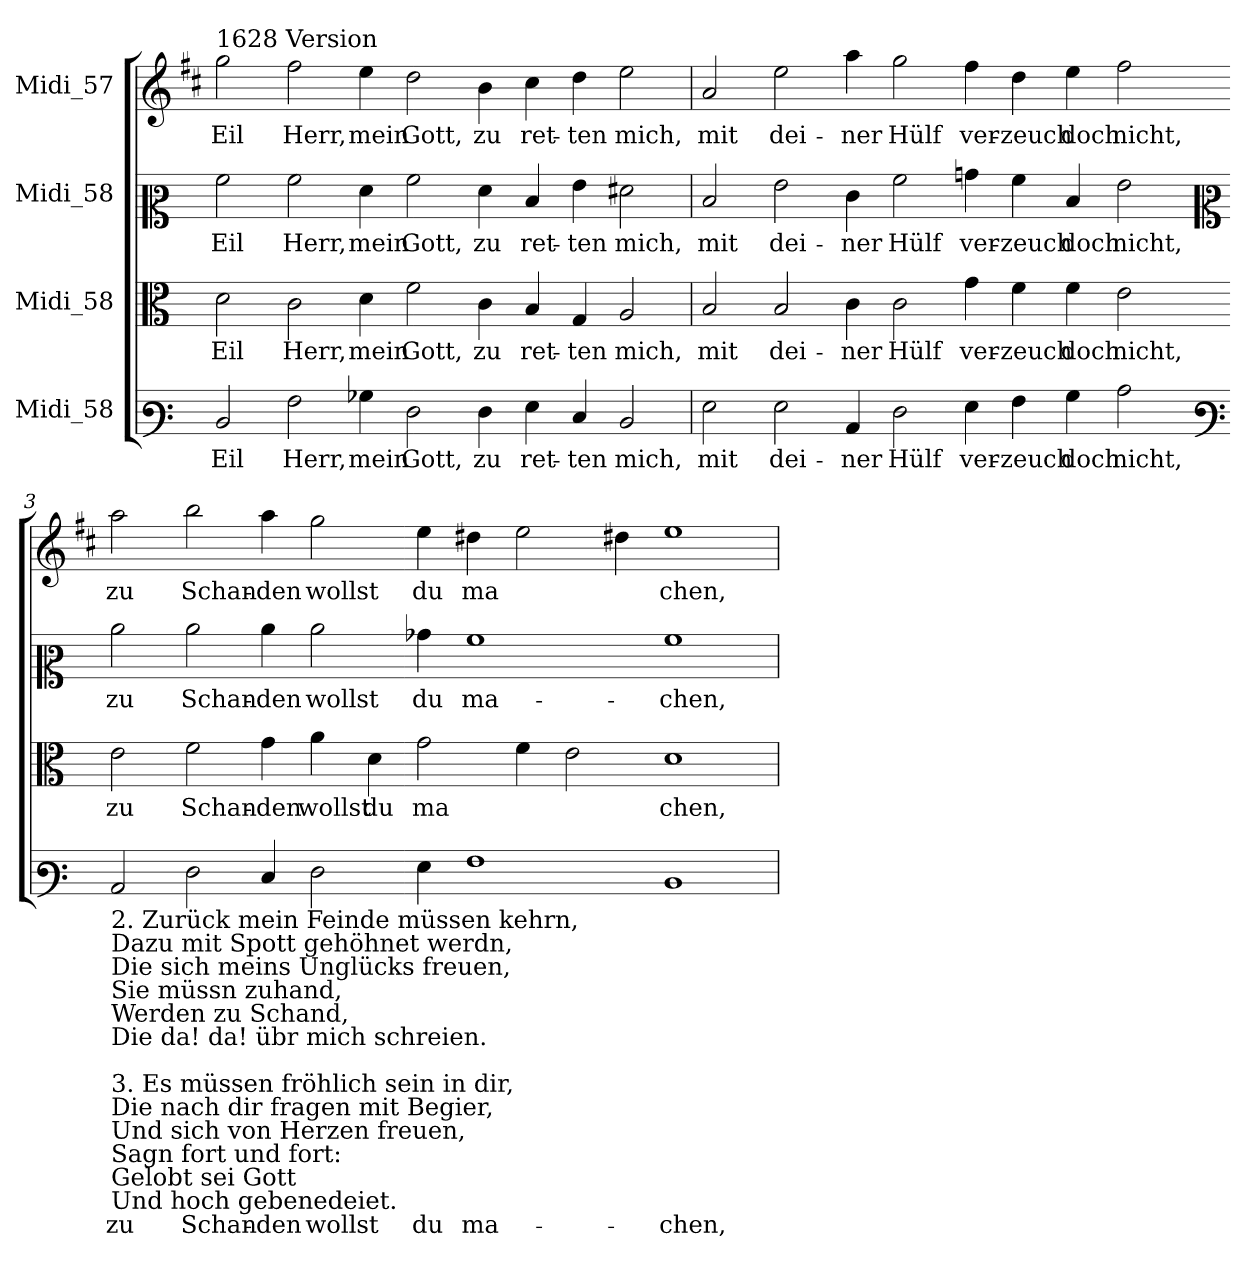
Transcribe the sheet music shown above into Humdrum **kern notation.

**kern	**text	**kern	**text	**kern	**text	**kern	**text
*part4	*part4	*part3	*part3	*part2	*part2	*part1	*part1
*staff4	*staff4	*staff3	*staff3	*staff2	*staff2	*staff1	*staff1
*I"Midi_58	*	*I"Midi_58	*	*I"Midi_58	*	*I"Midi_57	*
*clefF3	*	*clefC3	*	*clefC2	*	*clefG2	*
*	*	*	*	*	*	*ITrd1c2	*
*k[]	*	*k[]	*	*k[]	*	*k[]	*
*C:	*	*C:	*	*C:	*	*C:	*
=1	=1	=1	=1	=1	=1	=1	=1
!	!	!	!	!	!	!LO:TX:a:t=1628 Version	!
!	!LO:LY:b	!	!LO:LY:b	!	!LO:LY:b	!	!LO:LY:b
2D	Eil	2d	Eil	2a	Eil	2ff	Eil
!	!LO:LY:b	!	!LO:LY:b	!	!LO:LY:b	!	!LO:LY:b
2A	Herr,	2c	Herr,	2a	Herr,	2ee	Herr,
!	!LO:LY:b	!	!LO:LY:b	!	!LO:LY:b	!	!LO:LY:b
4B-X	mein	4d	mein	4f	mein	4dd	mein
!	!LO:LY:b	!	!LO:LY:b	!	!LO:LY:b	!	!LO:LY:b
2F	Gott,	2f	Gott,	2a	Gott,	2cc	Gott,
!	!LO:LY:b	!	!LO:LY:b	!	!LO:LY:b	!	!LO:LY:b
4F	zu	4c	zu	4f	zu	4a	zu
!	!LO:LY:b	!	!LO:LY:b	!	!LO:LY:b	!	!LO:LY:b
4G	ret-	4B	ret-	4d	ret-	4b	ret-
!	!LO:LY:b	!	!LO:LY:b	!	!LO:LY:b	!	!LO:LY:b
4E	-ten	4G	-ten	4g	-ten	4cc	-ten
!	!LO:LY:b	!	!LO:LY:b	!	!LO:LY:b	!	!LO:LY:b
2D	mich,	2A	mich,	2f#X	mich,	2dd	mich,
=2	=2	=2	=2	=2	=2	=2	=2
!	!LO:LY:b	!	!LO:LY:b	!	!LO:LY:b	!	!LO:LY:b
2G	mit	2B	mit	2d	mit	2g	mit
!	!LO:LY:b	!	!LO:LY:b	!	!LO:LY:b	!	!LO:LY:b
2G	dei-	2B	dei-	2g	dei-	2dd	dei-
!	!LO:LY:b	!	!LO:LY:b	!	!LO:LY:b	!	!LO:LY:b
4C	-ner	4c	-ner	4e	-ner	4gg	-ner
!	!LO:LY:b	!	!LO:LY:b	!	!LO:LY:b	!	!LO:LY:b
2F	Hülf	2c	Hülf	2a	Hülf	2ff	Hülf
!	!LO:LY:b	!	!LO:LY:b	!	!LO:LY:b	!	!LO:LY:b
4G	ver-	4g	ver-	4bn	ver-	4ee	ver-
!	!LO:LY:b	!	!LO:LY:b	!	!LO:LY:b	!	!LO:LY:b
4A	-zeuch	4f	-zeuch	4a	-zeuch	4cc	-zeuch
!	!LO:LY:b	!	!LO:LY:b	!	!LO:LY:b	!	!LO:LY:b
4B	doch	4f	doch	4d	doch	4dd	doch
!	!LO:LY:b	!	!LO:LY:b	!	!LO:LY:b	!	!LO:LY:b
2c	nicht,	2e	nicht,	2g	nicht,	2ee	nicht,
!!LO:LB:g=z
=3-	=3-	=3-	=3-	=3-	=3-	=3-	=3-
*clefF3	*	*	*	*clefC2	*	*	*
!LO:TX:b:t=2. Zurück mein Feinde müssen kehrn,\nDazu mit Spott gehöhnet werdn,\nDie sich meins Unglücks freuen,\nSie müssn zuhand,\nWerden zu Schand,\nDie da! da! übr mich schreien.\n\n3. Es müssen fröhlich sein in dir,\nDie nach dir fragen mit Begier,\nUnd sich von Herzen freuen,\nSagn fort und fort&colon;\nGelobt sei Gott\nUnd hoch gebenedeiet.	!	!	!	!	!	!	!
!	!LO:LY:b	!	!LO:LY:b	!	!LO:LY:b	!	!LO:LY:b
2C	zu	2e	zu	2cc	zu	2gg	zu
!	!LO:LY:b	!	!LO:LY:b	!	!LO:LY:b	!	!LO:LY:b
2F	Schan-	2f	Schan-	2cc	Schan-	2aa	Schan-
!	!LO:LY:b	!	!LO:LY:b	!	!LO:LY:b	!	!LO:LY:b
4E	-den	4g	-den	4cc	-den	4gg	-den
!	!LO:LY:b	!	!LO:LY:b	!	!LO:LY:b	!	!LO:LY:b
2F	wollst	4a	wollst	2cc	wollst	2ff	wollst
!	!	!	!LO:LY:b	!	!	!	!
.	.	4d	du	.	.	.	.
!	!LO:LY:b	!	!LO:LY:b	!	!LO:LY:b	!	!LO:LY:b
4G	du	2g	ma	4b-X	du	4dd	du
!	!LO:LY:b	!	!	!	!LO:LY:b	!	!LO:LY:b
1A	ma-	.	.	1a	ma-	4cc#X	ma
.	.	4f	.	.	.	2dd	.
.	.	2e	.	.	.	.	.
.	.	.	.	.	.	4cc#X	.
!	!LO:LY:b	!	!LO:LY:b	!	!LO:LY:b	!	!LO:LY:b
1D	-chen,	1d	chen,	1a	-chen,	1dd	chen,
=	=	=	=	=	=	=	=
*-	*-	*-	*-	*-	*-	*-	*-
